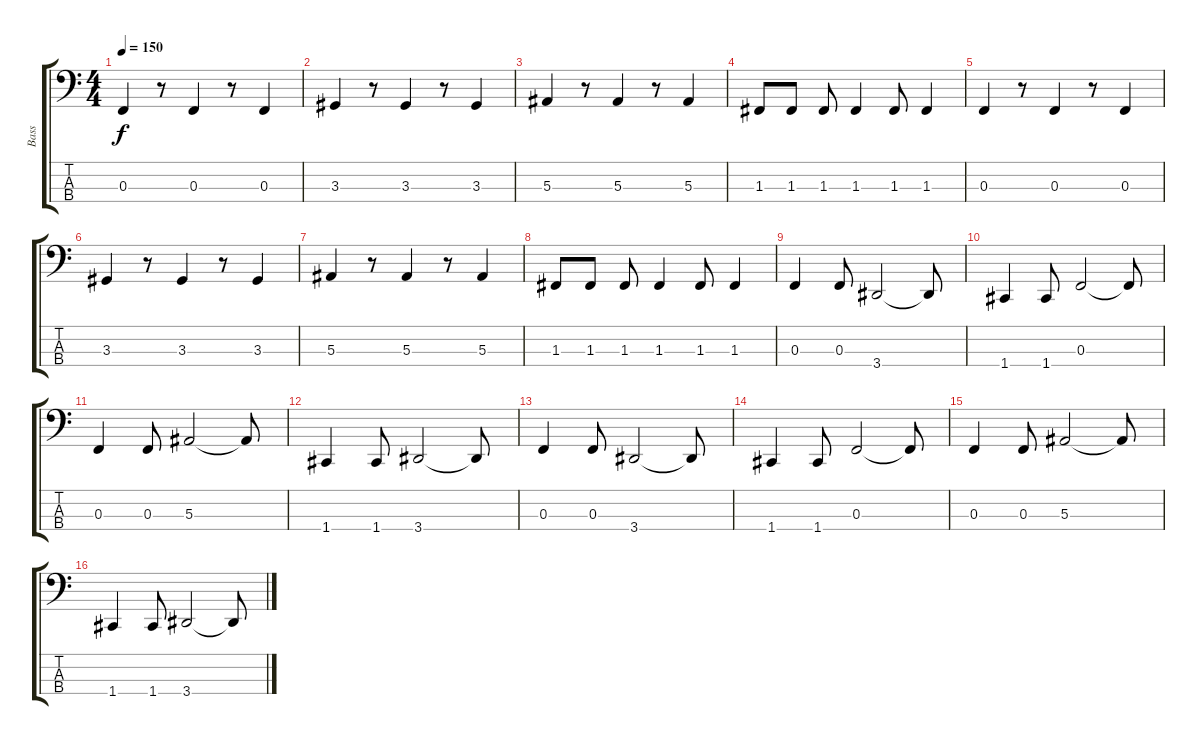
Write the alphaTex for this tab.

\track ("Bass" "Bass") {instrument slapbass1}
\staff {score tabs}
\tuning (Eb2 Bb1 F1 C1) {hide}
\ts (4 4)
\tempo 150
\clef f4
\ks c
0.3.4{dy f} r.8 0.3.4 r.8 0.3.4 |
3.3.4 r.8 3.3.4 r.8 3.3.4 |
5.3.4 r.8 5.3.4 r.8 5.3.4 |
1.3.8 1.3.8 1.3.8 1.3.4 1.3.8 1.3.4 |
0.3.4 r.8 0.3.4 r.8 0.3.4 |
3.3.4 r.8 3.3.4 r.8 3.3.4 |
5.3.4 r.8 5.3.4 r.8 5.3.4 |
1.3.8 1.3.8 1.3.8 1.3.4 1.3.8 1.3.4 |
0.3.4 0.3.8 3.4.2 3.4{t}.8 |
1.4.4 1.4.8 0.3.2 0.3{t}.8 |
0.3.4 0.3.8 5.3.2 5.3{t}.8 |
1.4.4 1.4.8 3.4.2 3.4{t}.8 |
0.3.4 0.3.8 3.4.2 3.4{t}.8 |
1.4.4 1.4.8 0.3.2 0.3{t}.8 |
0.3.4 0.3.8 5.3.2 5.3{t}.8 |
1.4.4 1.4.8 3.4.2 3.4{t}.8
